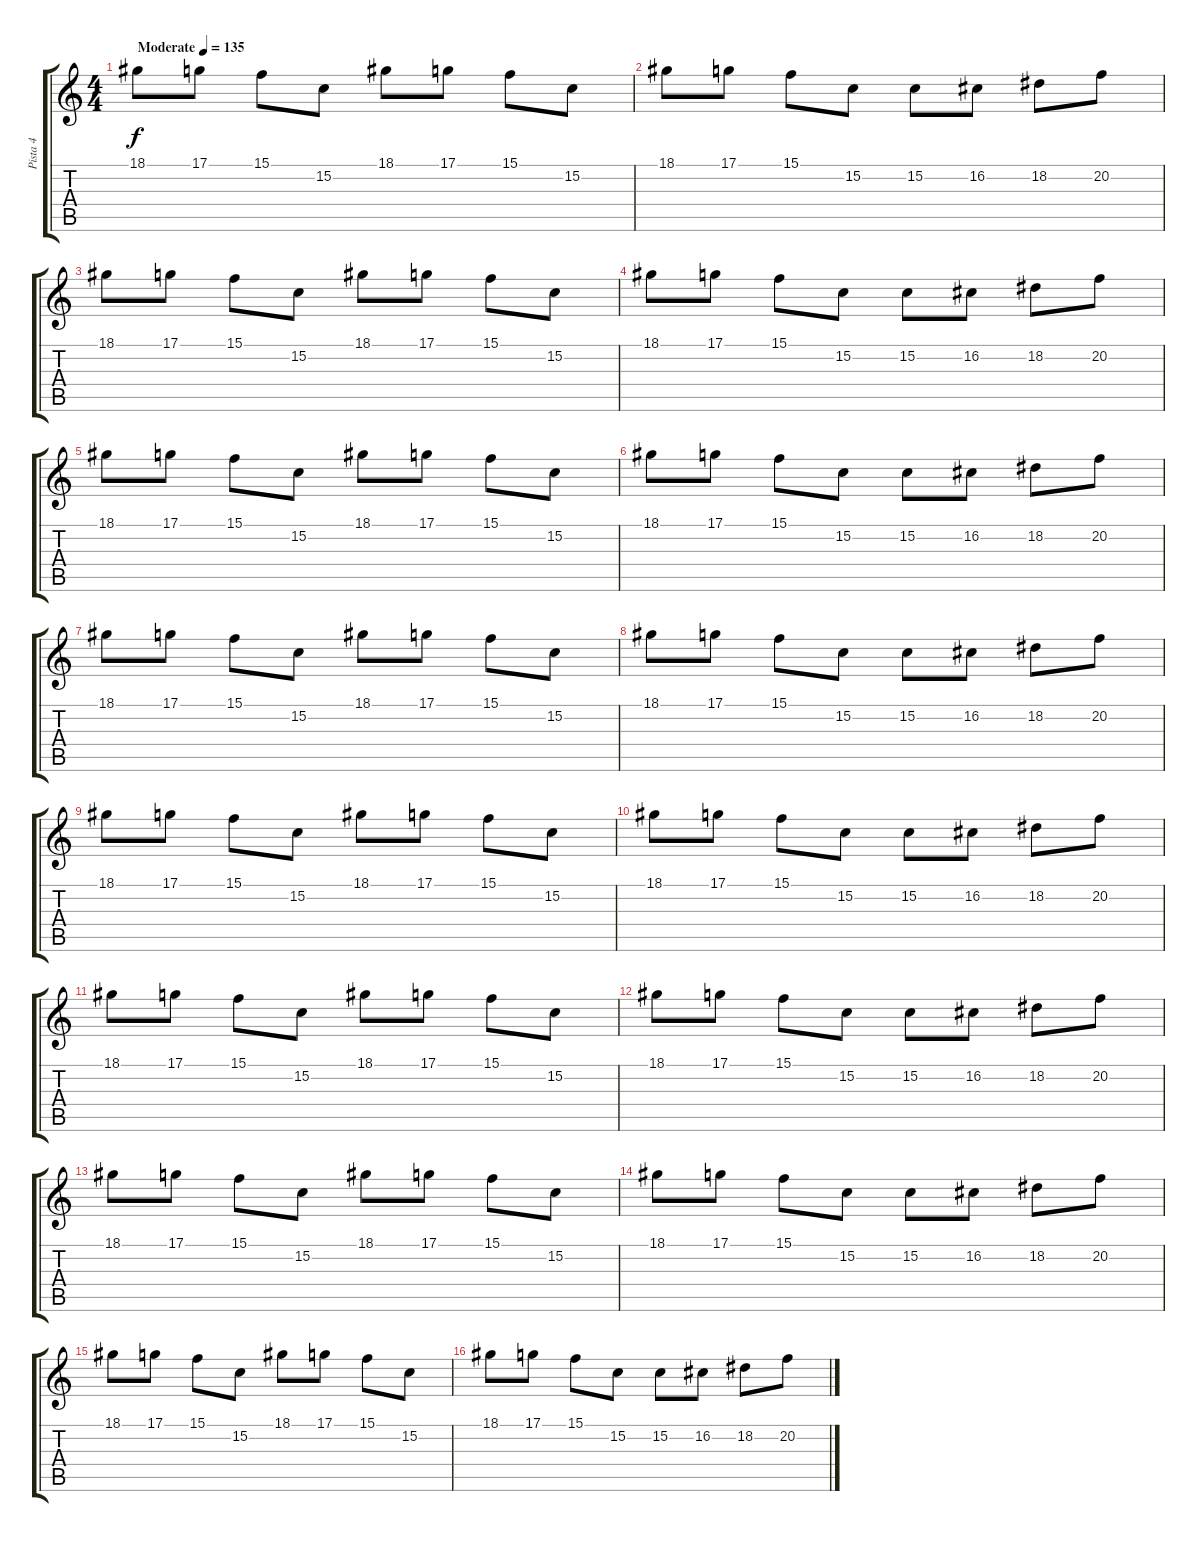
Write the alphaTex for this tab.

\track ("Pista 4" "Pista 4") {instrument stringensemble1}
\staff {score tabs}
\tuning (D4 A3 F3 C3 G2 C2) {hide}
\ts (4 4)
\tempo (135 "Moderate")
\clef g2
\ks c
18.1.8{dy f instrument stringensemble1} 17.1.8 15.1.8 15.2.8 18.1.8 17.1.8 15.1.8 15.2.8 |
18.1.8 17.1.8 15.1.8 15.2.8 15.2.8 16.2.8 18.2.8 20.2.8 |
18.1.8 17.1.8 15.1.8 15.2.8 18.1.8 17.1.8 15.1.8 15.2.8 |
18.1.8 17.1.8 15.1.8 15.2.8 15.2.8 16.2.8 18.2.8 20.2.8 |
18.1.8 17.1.8 15.1.8 15.2.8 18.1.8 17.1.8 15.1.8 15.2.8 |
18.1.8 17.1.8 15.1.8 15.2.8 15.2.8 16.2.8 18.2.8 20.2.8 |
18.1.8 17.1.8 15.1.8 15.2.8 18.1.8 17.1.8 15.1.8 15.2.8 |
18.1.8 17.1.8 15.1.8 15.2.8 15.2.8 16.2.8 18.2.8 20.2.8 |
18.1.8 17.1.8 15.1.8 15.2.8 18.1.8 17.1.8 15.1.8 15.2.8 |
18.1.8 17.1.8 15.1.8 15.2.8 15.2.8 16.2.8 18.2.8 20.2.8 |
18.1.8 17.1.8 15.1.8 15.2.8 18.1.8 17.1.8 15.1.8 15.2.8 |
18.1.8 17.1.8 15.1.8 15.2.8 15.2.8 16.2.8 18.2.8 20.2.8 |
18.1.8 17.1.8 15.1.8 15.2.8 18.1.8 17.1.8 15.1.8 15.2.8 |
18.1.8 17.1.8 15.1.8 15.2.8 15.2.8 16.2.8 18.2.8 20.2.8 |
18.1.8 17.1.8 15.1.8 15.2.8 18.1.8 17.1.8 15.1.8 15.2.8 |
18.1.8 17.1.8 15.1.8 15.2.8 15.2.8 16.2.8 18.2.8 20.2.8
